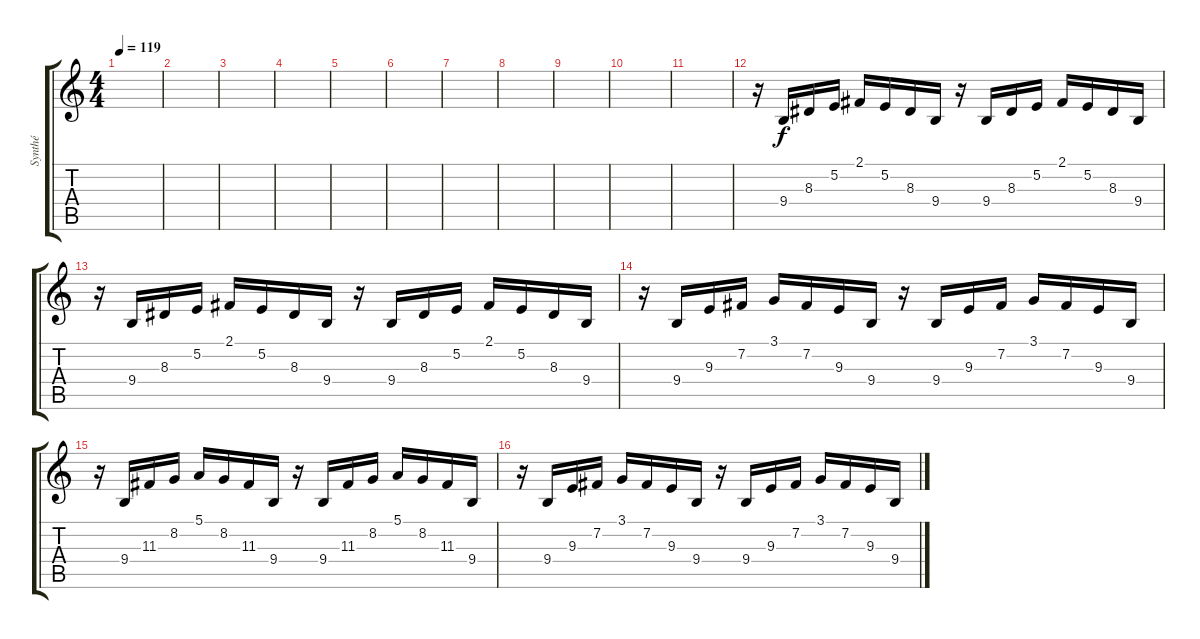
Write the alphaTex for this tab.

\track ("Synthé" "Synthé") {instrument tremolostrings}
\staff {score tabs}
\tuning (E4 B3 G3 D3 A2 E2) {hide}
\ts (4 4)
\tempo 119
\clef g2
\ks c
|
|
|
|
|
|
|
|
|
|
|
r.16 9.4.16 8.3.16 5.2.16 2.1.16 5.2.16 8.3.16 9.4.16 r.16 9.4.16 8.3.16 5.2.16 2.1.16 5.2.16 8.3.16 9.4.16 |
r.16 9.4.16 8.3.16 5.2.16 2.1.16 5.2.16 8.3.16 9.4.16 r.16 9.4.16 8.3.16 5.2.16 2.1.16 5.2.16 8.3.16 9.4.16 |
r.16 9.4.16 9.3.16 7.2.16 3.1.16 7.2.16 9.3.16 9.4.16 r.16 9.4.16 9.3.16 7.2.16 3.1.16 7.2.16 9.3.16 9.4.16 |
r.16 9.4.16 11.3.16 8.2.16 5.1.16 8.2.16 11.3.16 9.4.16 r.16 9.4.16 11.3.16 8.2.16 5.1.16 8.2.16 11.3.16 9.4.16 |
r.16 9.4.16 9.3.16 7.2.16 3.1.16 7.2.16 9.3.16 9.4.16 r.16 9.4.16 9.3.16 7.2.16 3.1.16 7.2.16 9.3.16 9.4.16
